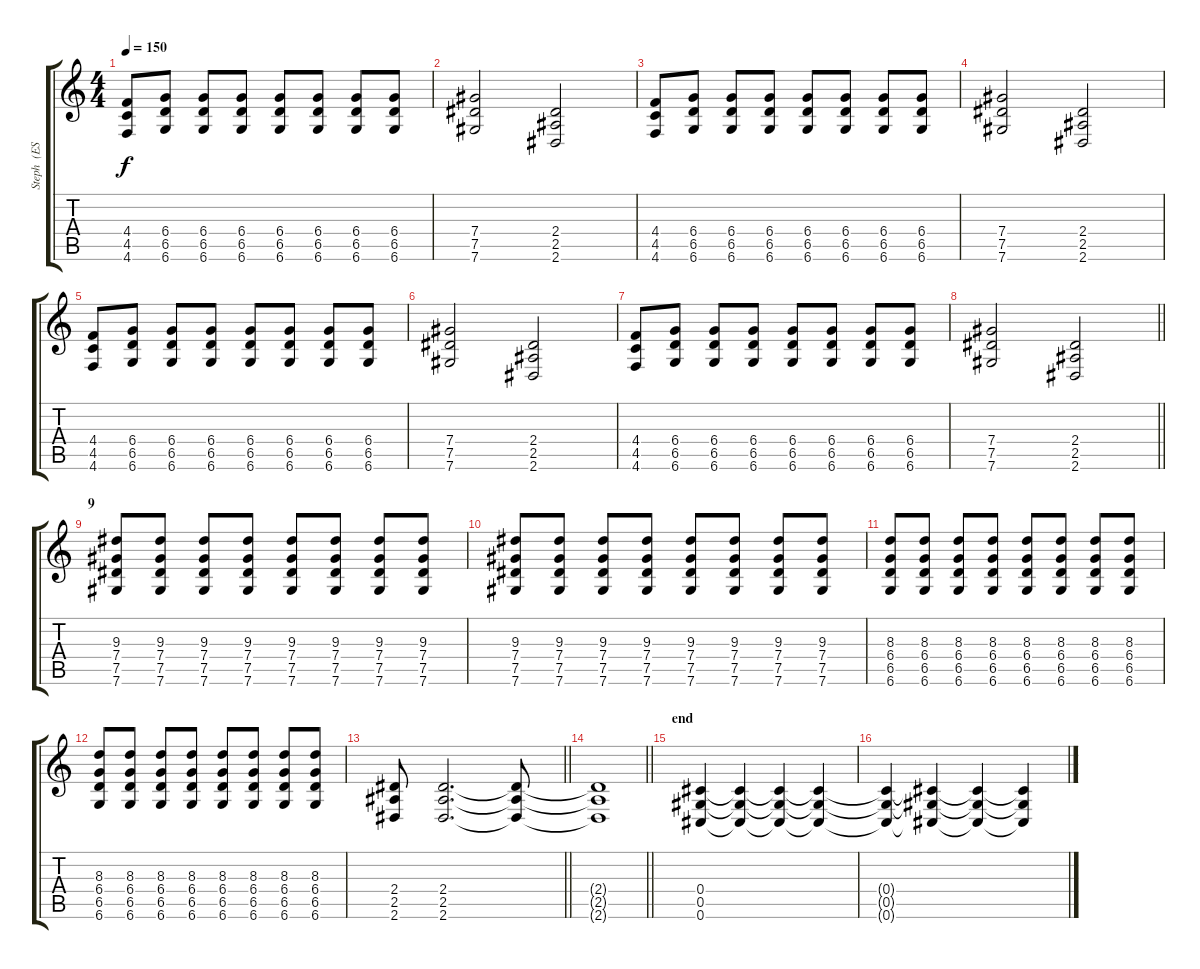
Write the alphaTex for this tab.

\track ("Steph  (ESP guitar)" "Steph  (ES") {instrument distortionguitar}
\staff {score tabs}
\tuning (Eb4 Bb3 Gb3 Db3 Ab2 Db2) {hide}
\ts (4 4)
\tempo 150
\clef g2
\ks c
(4.4 4.5 4.6).8{dy f} (6.4 6.5 6.6).8 (6.4 6.5 6.6).8 (6.4 6.5 6.6).8 (6.4 6.5 6.6).8 (6.4 6.5 6.6).8 (6.4 6.5 6.6).8 (6.4 6.5 6.6).8 |
(7.4 7.5 7.6).2 (2.4 2.5 2.6).2 |
(4.4 4.5 4.6).8 (6.4 6.5 6.6).8 (6.4 6.5 6.6).8 (6.4 6.5 6.6).8 (6.4 6.5 6.6).8 (6.4 6.5 6.6).8 (6.4 6.5 6.6).8 (6.4 6.5 6.6).8 |
(7.4 7.5 7.6).2 (2.4 2.5 2.6).2 |
(4.4 4.5 4.6).8 (6.4 6.5 6.6).8 (6.4 6.5 6.6).8 (6.4 6.5 6.6).8 (6.4 6.5 6.6).8 (6.4 6.5 6.6).8 (6.4 6.5 6.6).8 (6.4 6.5 6.6).8 |
(7.4 7.5 7.6).2 (2.4 2.5 2.6).2 |
(4.4 4.5 4.6).8 (6.4 6.5 6.6).8 (6.4 6.5 6.6).8 (6.4 6.5 6.6).8 (6.4 6.5 6.6).8 (6.4 6.5 6.6).8 (6.4 6.5 6.6).8 (6.4 6.5 6.6).8 |
\barLineRight lightlight
(7.4 7.5 7.6).2 (2.4 2.5 2.6).2 |
\section ("" "9")
(9.3 7.4 7.5 7.6).8 (9.3 7.4 7.5 7.6).8 (9.3 7.4 7.5 7.6).8 (9.3 7.4 7.5 7.6).8 (9.3 7.4 7.5 7.6).8 (9.3 7.4 7.5 7.6).8 (9.3 7.4 7.5 7.6).8 (9.3 7.4 7.5 7.6).8 |
(9.3 7.4 7.5 7.6).8 (9.3 7.4 7.5 7.6).8 (9.3 7.4 7.5 7.6).8 (9.3 7.4 7.5 7.6).8 (9.3 7.4 7.5 7.6).8 (9.3 7.4 7.5 7.6).8 (9.3 7.4 7.5 7.6).8 (9.3 7.4 7.5 7.6).8 |
(8.3 6.4 6.5 6.6).8 (8.3 6.4 6.5 6.6).8 (8.3 6.4 6.5 6.6).8 (8.3 6.4 6.5 6.6).8 (8.3 6.4 6.5 6.6).8 (8.3 6.4 6.5 6.6).8 (8.3 6.4 6.5 6.6).8 (8.3 6.4 6.5 6.6).8 |
(8.3 6.4 6.5 6.6).8 (8.3 6.4 6.5 6.6).8 (8.3 6.4 6.5 6.6).8 (8.3 6.4 6.5 6.6).8 (8.3 6.4 6.5 6.6).8 (8.3 6.4 6.5 6.6).8 (8.3 6.4 6.5 6.6).8 (8.3 6.4 6.5 6.6).8 |
\barLineRight lightlight
(2.4 2.5 2.6).8 (2.4 2.5 2.6).2{d} (2.4{t} 2.5{t} 2.6{t}).8 |
\barLineRight lightlight
(2.4{t} 2.5{t} 2.6{t}).1 |
\section ("" "end")
(0.4 0.5 0.6).4{volume 12} (0.4{t} 0.5{t} 0.6{t}).4 (0.4{t} 0.5{t} 0.6{t}).4 (0.4{t} 0.5{t} 0.6{t}).4 |
(0.4{t} 0.5{t} 0.6{t}).4 (0.4{t} 0.5{t} 0.6{t}).4 (0.4{t} 0.5{t} 0.6{t}).4 (0.4{t} 0.5{t} 0.6{t}).4
